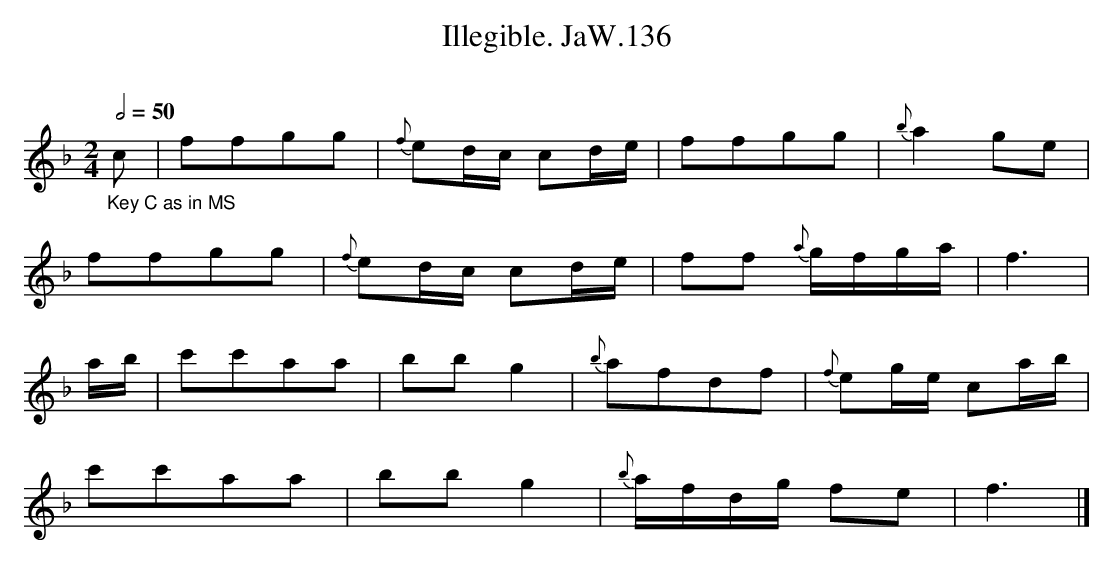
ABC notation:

X:1
T:Illegible. JaW.136
M:2/4
L:1/8
Q:1/2=50
O:
K:F
"_Key C as in MS"c|ffgg|{f}ed/c/ cd/e/|ffgg|{b}a2ge|
ffgg|{f}ed/c/ cd/e/|ff {a}g/f/g/a/|f3|
a/b/|c'c'aa|bbg2|{b}afdf|{f}eg/e/ ca/b/|
c'c'aa|bbg2|{b}a/f/d/g/ fe|f3|]
